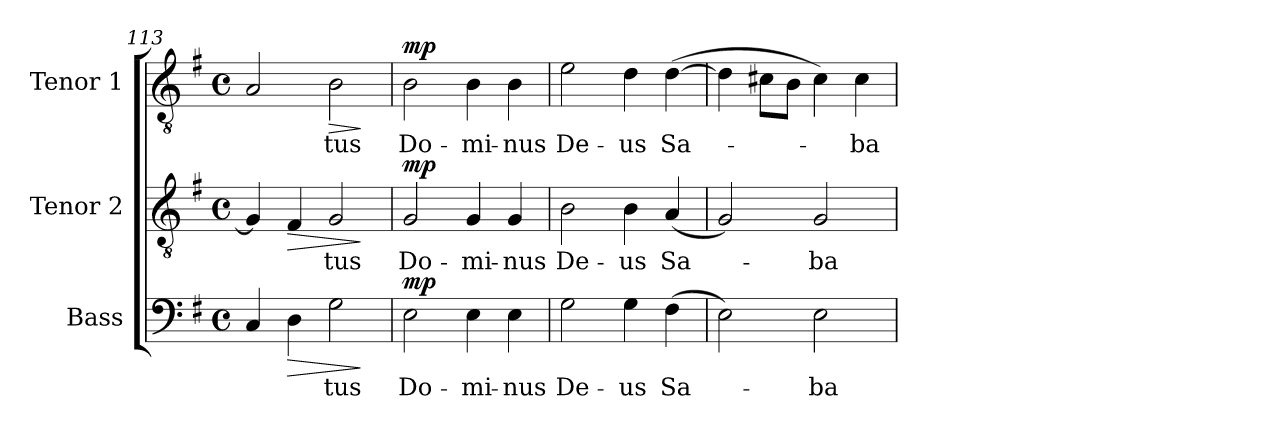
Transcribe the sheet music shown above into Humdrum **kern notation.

**kern	**text	**dynam	**kern	**text	**dynam	**kern	**text	**dynam
*part3	*part3	*part3	*part2	*part2	*part2	*part1	*part1	*part1
*staff3	*staff3	*staff3	*staff2	*staff2	*staff2	*staff1	*staff1	*staff1
*I"Bass	*	*	*I"Tenor 2	*	*	*I"Tenor 1	*	*
*I'B.	*	*	*I'T. 2	*	*	*I'T. 1	*	*
!!LO:PB:g=z
*clefF4	*	*	*clefGv2	*	*	*clefGv2	*	*
*k[f#]	*	*	*k[f#]	*	*	*k[f#]	*	*
*G:	*	*	*G:	*	*	*G:	*	*
*M4/4	*	*	*M4/4	*	*	*M4/4	*	*
*met(c)	*	*	*met(c)	*	*	*met(c)	*	*
=113	=113	=113	=113	=113	=113	=113	=113	=113
4C/	.	.	4G/]	.	.	2A/	.	.
!	!	!LO:HP:b	!	!	!LO:HP:b	!	!	!
4D\	.	>	4F#/	.	>	.	.	.
!	!LO:LY:b	!	!	!LO:LY:b	!	!	!LO:LY:b	!LO:HP:b
2G\	-tus	.	2G/	-tus	.	2B\	-tus	>
.	.	]	.	.	]	.	.	]
=114	=114	=114	=114	=114	=114	=114	=114	=114
!	!LO:LY:b	!LO:DY:a	!	!LO:LY:b	!LO:DY:a	!	!LO:LY:b	!LO:DY:a
2E\	Do-	mp	2G/	Do-	mp	2B\	Do-	mp
!	!LO:LY:b	!	!	!LO:LY:b	!	!	!LO:LY:b	!
4E\	-mi-	.	4G/	-mi-	.	4B\	-mi-	.
!	!LO:LY:b	!	!	!LO:LY:b	!	!	!LO:LY:b	!
4E\	-nus	.	4G/	-nus	.	4B\	-nus	.
=115	=115	=115	=115	=115	=115	=115	=115	=115
!	!LO:LY:b	!	!	!LO:LY:b	!	!	!LO:LY:b	!
2G\	De-	.	2B\	De-	.	2e\	De-	.
!	!LO:LY:b	!	!	!LO:LY:b	!	!	!LO:LY:b	!
4G\	-us	.	4B\	-us	.	4d\	-us	.
!	!LO:LY:b	!	!	!LO:LY:b	!	!	!LO:LY:b	!
(>4F#\	Sa-	.	(<4A/	Sa-	.	(>[4d\	Sa-	.
=116	=116	=116	=116	=116	=116	=116	=116	=116
2E\)	.	.	2G/)	.	.	4d\]	.	.
.	.	.	.	.	.	8c#X\L	.	.
.	.	.	.	.	.	8B\J	.	.
!	!LO:LY:b	!	!	!LO:LY:b	!	!	!	!
2E\	-ba-	.	2G/	-ba-	.	4c#\)	.	.
!	!	!	!	!	!	!	!LO:LY:b	!
.	.	.	.	.	.	4c#\	-ba-	.
=	=	=	=	=	=	=	=	=
*-	*-	*-	*-	*-	*-	*-	*-	*-
